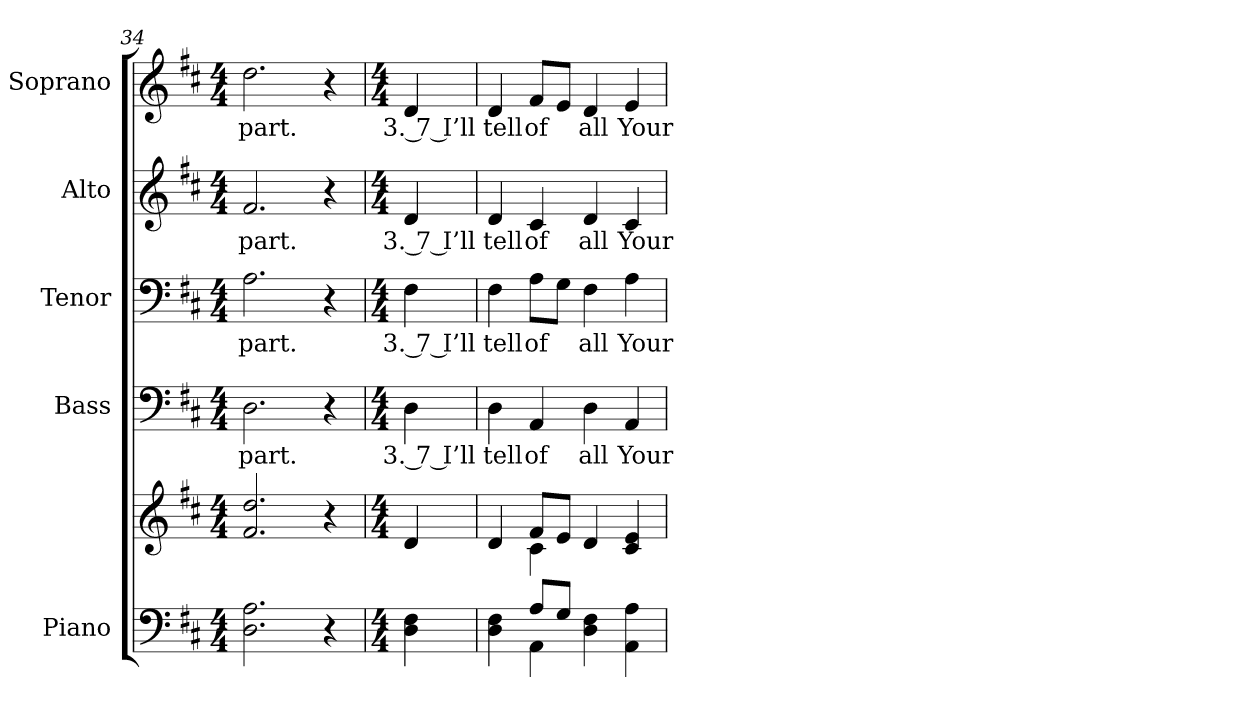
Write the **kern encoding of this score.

**kern	**kern	**kern	**text	**kern	**text	**kern	**text	**kern	**text
*part5	*part5	*part4	*part4	*part3	*part3	*part2	*part2	*part1	*part1
*staff6	*staff5	*staff4	*staff4	*staff3	*staff3	*staff2	*staff2	*staff1	*staff1
*I"Piano	*	*I"Bass	*	*I"Tenor	*	*I"Alto	*	*I"Soprano	*
*I'Pno.	*	*I'B.	*	*I'T.	*	*I'A.	*	*I'S.	*
*clefF4	*clefG2	*clefF4	*	*clefF4	*	*clefG2	*	*clefG2	*
*k[f#c#]	*k[f#c#]	*k[f#c#]	*	*k[f#c#]	*	*k[f#c#]	*	*k[f#c#]	*
*D:	*D:	*D:	*	*D:	*	*D:	*	*D:	*
*M4/4	*M4/4	*M4/4	*	*M4/4	*	*M4/4	*	*M4/4	*
=34	=34	=34	=34	=34	=34	=34	=34	=34	=34
!	!	!	!LO:LY:b:color=#000000	!	!	!	!	!	!
!	!	!	!	!	!LO:LY:b:color=#000000	!	!	!	!
!	!	!	!	!	!	!	!LO:LY:b:color=#000000	!	!
!	!	!	!	!	!	!	!	!	!LO:LY:b:color=#000000
2.Di\ 2.Ai	2.f#i/ 2.ddi	2.Di\	-part.	2.Ai\	-part.	2.f#i/	-part.	2.ddi\	-part.
4r	4r	4r	.	4r	.	4r	.	4r	.
=35	=35	=35	=35	=35	=35	=35	=35	=35	=35
*M4/4	*M4/4	*M4/4	*	*M4/4	*	*M4/4	*	*M4/4	*
!	!	!	!LO:LY:b:color=#000000	!	!	!	!	!	!
!	!	!	!	!	!LO:LY:b:color=#000000	!	!	!	!
!	!	!	!	!	!	!	!LO:LY:b:color=#000000	!	!
!	!	!	!	!	!	!	!	!	!LO:LY:b:color=#000000
4Di\ 4F#i	4di/	4Di\	3. 7 I’ll	4F#i\	3. 7 I’ll	4di/	3. 7 I’ll	4di/	3. 7 I’ll
=36	=36	=36	=36	=36	=36	=36	=36	=36	=36
*^	*^	*	*	*	*	*	*	*	*
!	!	!	!	!	!LO:LY:b:color=#000000	!	!	!	!	!	!
!	!	!	!	!	!	!	!LO:LY:b:color=#000000	!	!	!	!
!	!	!	!	!	!	!	!	!	!LO:LY:b:color=#000000	!	!
!	!	!	!	!	!	!	!	!	!	!	!LO:LY:b:color=#000000
4Di\ 4F#i	4ryy	4di/	4ryy	4Di\	tell	4F#i\	tell	4di/	tell	4di/	tell
!	!	!	!	!	!LO:LY:b:color=#000000	!	!	!	!	!	!
!	!	!	!	!	!	!	!LO:LY:b:color=#000000	!	!	!	!
!	!	!	!	!	!	!	!	!	!LO:LY:b:color=#000000	!	!
!	!	!	!	!	!	!	!	!	!	!	!LO:LY:b:color=#000000
8Ai/L	4AAi\	8f#i/L	4c#i\	4AAi/	of	8Ai\L	of	4c#i/	of	8f#i/L	of
8Gi/J	.	8ei/J	.	.	.	8Gi\J	.	.	.	8ei/J	.
!	!	!	!	!	!LO:LY:b:color=#000000	!	!	!	!	!	!
!	!	!	!	!	!	!	!LO:LY:b:color=#000000	!	!	!	!
!	!	!	!	!	!	!	!	!	!LO:LY:b:color=#000000	!	!
!	!	!	!	!	!	!	!	!	!	!	!LO:LY:b:color=#000000
4Di\ 4F#i	2ryy	4di/	2ryy	4Di\	all	4F#i\	all	4di/	all	4di/	all
!	!	!	!	!	!LO:LY:b:color=#000000	!	!	!	!	!	!
!	!	!	!	!	!	!	!LO:LY:b:color=#000000	!	!	!	!
!	!	!	!	!	!	!	!	!	!LO:LY:b:color=#000000	!	!
!	!	!	!	!	!	!	!	!	!	!	!LO:LY:b:color=#000000
4AAi\ 4Ai	.	4c#i/ 4ei	.	4AAi/	Your	4Ai\	Your	4c#i/	Your	4ei/	Your
*v	*v	*	*	*	*	*	*	*	*	*	*
*	*v	*v	*	*	*	*	*	*	*	*
=	=	=	=	=	=	=	=	=	=
*-	*-	*-	*-	*-	*-	*-	*-	*-	*-
